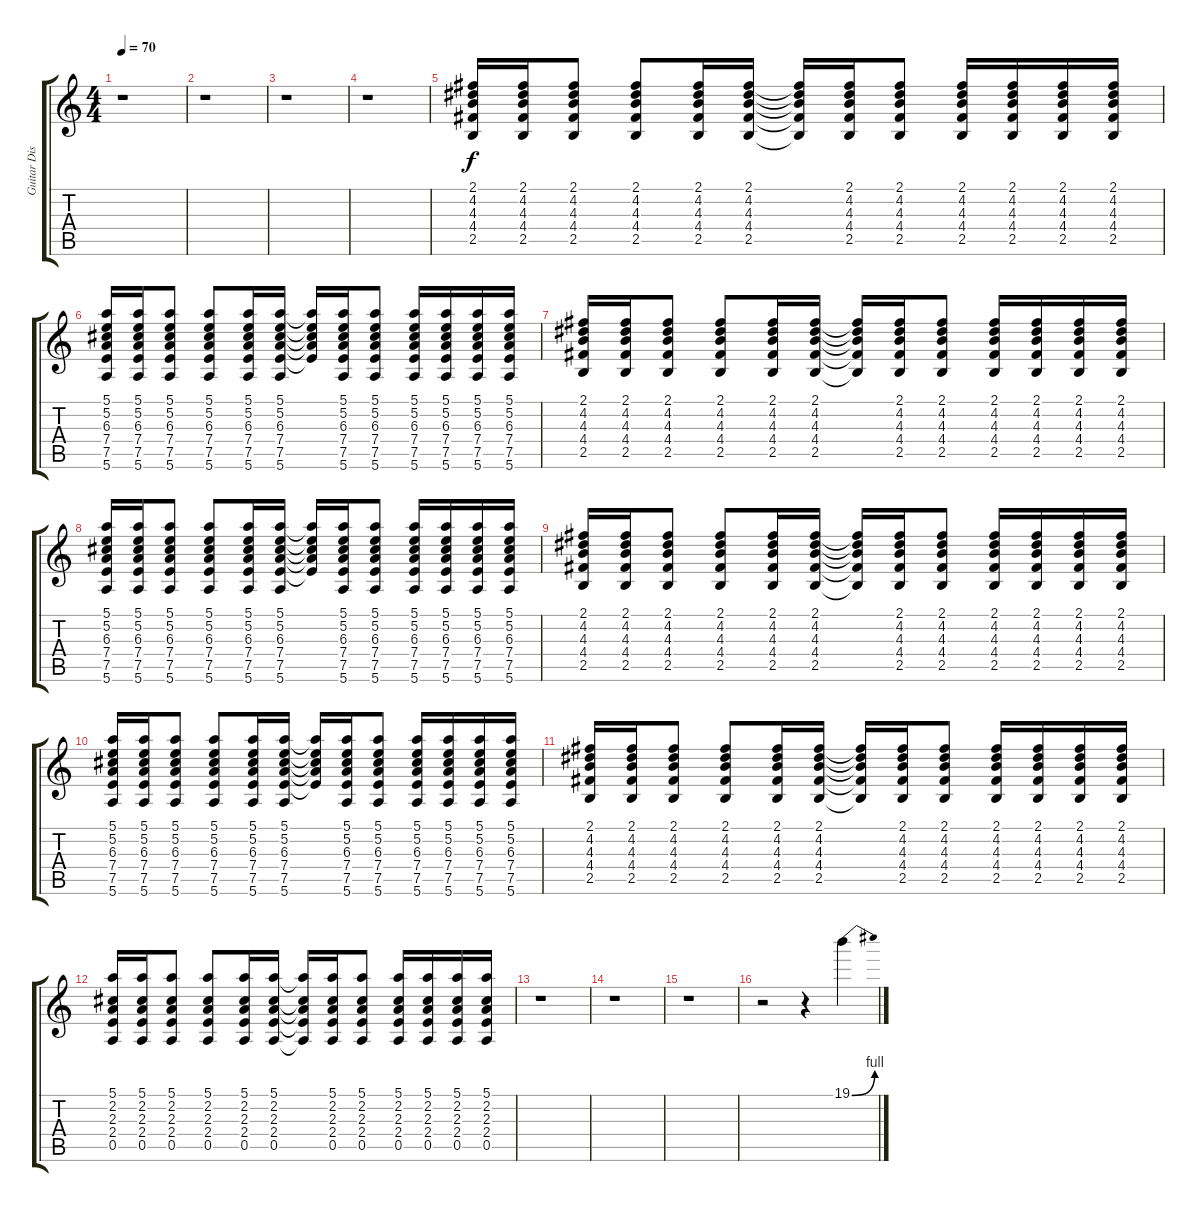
\track ("Guitar Distortion 2" "Guitar Dis") {instrument distortionguitar}
\staff {score tabs}
\tuning (E4 B3 G3 D3 A2 E2) {hide}
\ts (4 4)
\tempo 70
\clef g2
\ks c
r.1{dy f} |
r.1 |
r.1 |
r.1 |
(2.1 4.2 4.3 4.4 2.5).16 (2.1 4.2 4.3 4.4 2.5).16 (2.1 4.2 4.3 4.4 2.5).8 (2.1 4.2 4.3 4.4 2.5).8 (2.1 4.2 4.3 4.4 2.5).16 (2.1 4.2 4.3 4.4 2.5).16 (2.1{t} 4.2{t} 4.3{t} 4.4{t} 2.5{t}).16 (2.1 4.2 4.3 4.4 2.5).16 (2.1 4.2 4.3 4.4 2.5).8 (2.1 4.2 4.3 4.4 2.5).16 (2.1 4.2 4.3 4.4 2.5).16 (2.1 4.2 4.3 4.4 2.5).16 (2.1 4.2 4.3 4.4 2.5).16 |
(5.1 5.2 6.3 7.4 7.5 5.6).16 (5.1 5.2 6.3 7.4 7.5 5.6).16 (5.1 5.2 6.3 7.4 7.5 5.6).8 (5.1 5.2 6.3 7.4 7.5 5.6).8 (5.1 5.2 6.3 7.4 7.5 5.6).16 (5.1 5.2 6.3 7.4 7.5 5.6).16 (5.1{t} 5.2{t} 6.3{t} 7.4{t} 7.5{t}).16 (5.1 5.2 6.3 7.4 7.5 5.6).16 (5.1 5.2 6.3 7.4 7.5 5.6).8 (5.1 5.2 6.3 7.4 7.5 5.6).16 (5.1 5.2 6.3 7.4 7.5 5.6).16 (5.1 5.2 6.3 7.4 7.5 5.6).16 (5.1 5.2 6.3 7.4 7.5 5.6).16 |
(2.1 4.2 4.3 4.4 2.5).16 (2.1 4.2 4.3 4.4 2.5).16 (2.1 4.2 4.3 4.4 2.5).8 (2.1 4.2 4.3 4.4 2.5).8 (2.1 4.2 4.3 4.4 2.5).16 (2.1 4.2 4.3 4.4 2.5).16 (2.1{t} 4.2{t} 4.3{t} 4.4{t} 2.5{t}).16 (2.1 4.2 4.3 4.4 2.5).16 (2.1 4.2 4.3 4.4 2.5).8 (2.1 4.2 4.3 4.4 2.5).16 (2.1 4.2 4.3 4.4 2.5).16 (2.1 4.2 4.3 4.4 2.5).16 (2.1 4.2 4.3 4.4 2.5).16 |
(5.1 5.2 6.3 7.4 7.5 5.6).16 (5.1 5.2 6.3 7.4 7.5 5.6).16 (5.1 5.2 6.3 7.4 7.5 5.6).8 (5.1 5.2 6.3 7.4 7.5 5.6).8 (5.1 5.2 6.3 7.4 7.5 5.6).16 (5.1 5.2 6.3 7.4 7.5 5.6).16 (5.1{t} 5.2{t} 6.3{t} 7.4{t} 7.5{t}).16 (5.1 5.2 6.3 7.4 7.5 5.6).16 (5.1 5.2 6.3 7.4 7.5 5.6).8 (5.1 5.2 6.3 7.4 7.5 5.6).16 (5.1 5.2 6.3 7.4 7.5 5.6).16 (5.1 5.2 6.3 7.4 7.5 5.6).16 (5.1 5.2 6.3 7.4 7.5 5.6).16 |
(2.1 4.2 4.3 4.4 2.5).16 (2.1 4.2 4.3 4.4 2.5).16 (2.1 4.2 4.3 4.4 2.5).8 (2.1 4.2 4.3 4.4 2.5).8 (2.1 4.2 4.3 4.4 2.5).16 (2.1 4.2 4.3 4.4 2.5).16 (2.1{t} 4.2{t} 4.3{t} 4.4{t} 2.5{t}).16 (2.1 4.2 4.3 4.4 2.5).16 (2.1 4.2 4.3 4.4 2.5).8 (2.1 4.2 4.3 4.4 2.5).16 (2.1 4.2 4.3 4.4 2.5).16 (2.1 4.2 4.3 4.4 2.5).16 (2.1 4.2 4.3 4.4 2.5).16 |
(5.1 5.2 6.3 7.4 7.5 5.6).16 (5.1 5.2 6.3 7.4 7.5 5.6).16 (5.1 5.2 6.3 7.4 7.5 5.6).8 (5.1 5.2 6.3 7.4 7.5 5.6).8 (5.1 5.2 6.3 7.4 7.5 5.6).16 (5.1 5.2 6.3 7.4 7.5 5.6).16 (5.1{t} 5.2{t} 6.3{t} 7.4{t} 7.5{t}).16 (5.1 5.2 6.3 7.4 7.5 5.6).16 (5.1 5.2 6.3 7.4 7.5 5.6).8 (5.1 5.2 6.3 7.4 7.5 5.6).16 (5.1 5.2 6.3 7.4 7.5 5.6).16 (5.1 5.2 6.3 7.4 7.5 5.6).16 (5.1 5.2 6.3 7.4 7.5 5.6).16 |
(2.1 4.2 4.3 4.4 2.5).16 (2.1 4.2 4.3 4.4 2.5).16 (2.1 4.2 4.3 4.4 2.5).8 (2.1 4.2 4.3 4.4 2.5).8 (2.1 4.2 4.3 4.4 2.5).16 (2.1 4.2 4.3 4.4 2.5).16 (2.1{t} 4.2{t} 4.3{t} 4.4{t} 2.5{t}).16 (2.1 4.2 4.3 4.4 2.5).16 (2.1 4.2 4.3 4.4 2.5).8 (2.1 4.2 4.3 4.4 2.5).16 (2.1 4.2 4.3 4.4 2.5).16 (2.1 4.2 4.3 4.4 2.5).16 (2.1 4.2 4.3 4.4 2.5).16 |
(5.1 2.2 2.3 2.4 0.5).16 (5.1 2.2 2.3 2.4 0.5).16 (5.1 2.2 2.3 2.4 0.5).8 (5.1 2.2 2.3 2.4 0.5).8 (5.1 2.2 2.3 2.4 0.5).16 (5.1 2.2 2.3 2.4 0.5).16 (5.1{t} 2.2{t} 2.3{t} 2.4{t} 0.5{t}).16 (5.1 2.2 2.3 2.4 0.5).16 (5.1 2.2 2.3 2.4 0.5).8 (5.1 2.2 2.3 2.4 0.5).16 (5.1 2.2 2.3 2.4 0.5).16 (5.1 2.2 2.3 2.4 0.5).16 (5.1 2.2 2.3 2.4 0.5).16 |
r.1 |
r.1 |
r.1 |
r.2 r.4 19.1{be (bend 0 0 60 4)}.4
